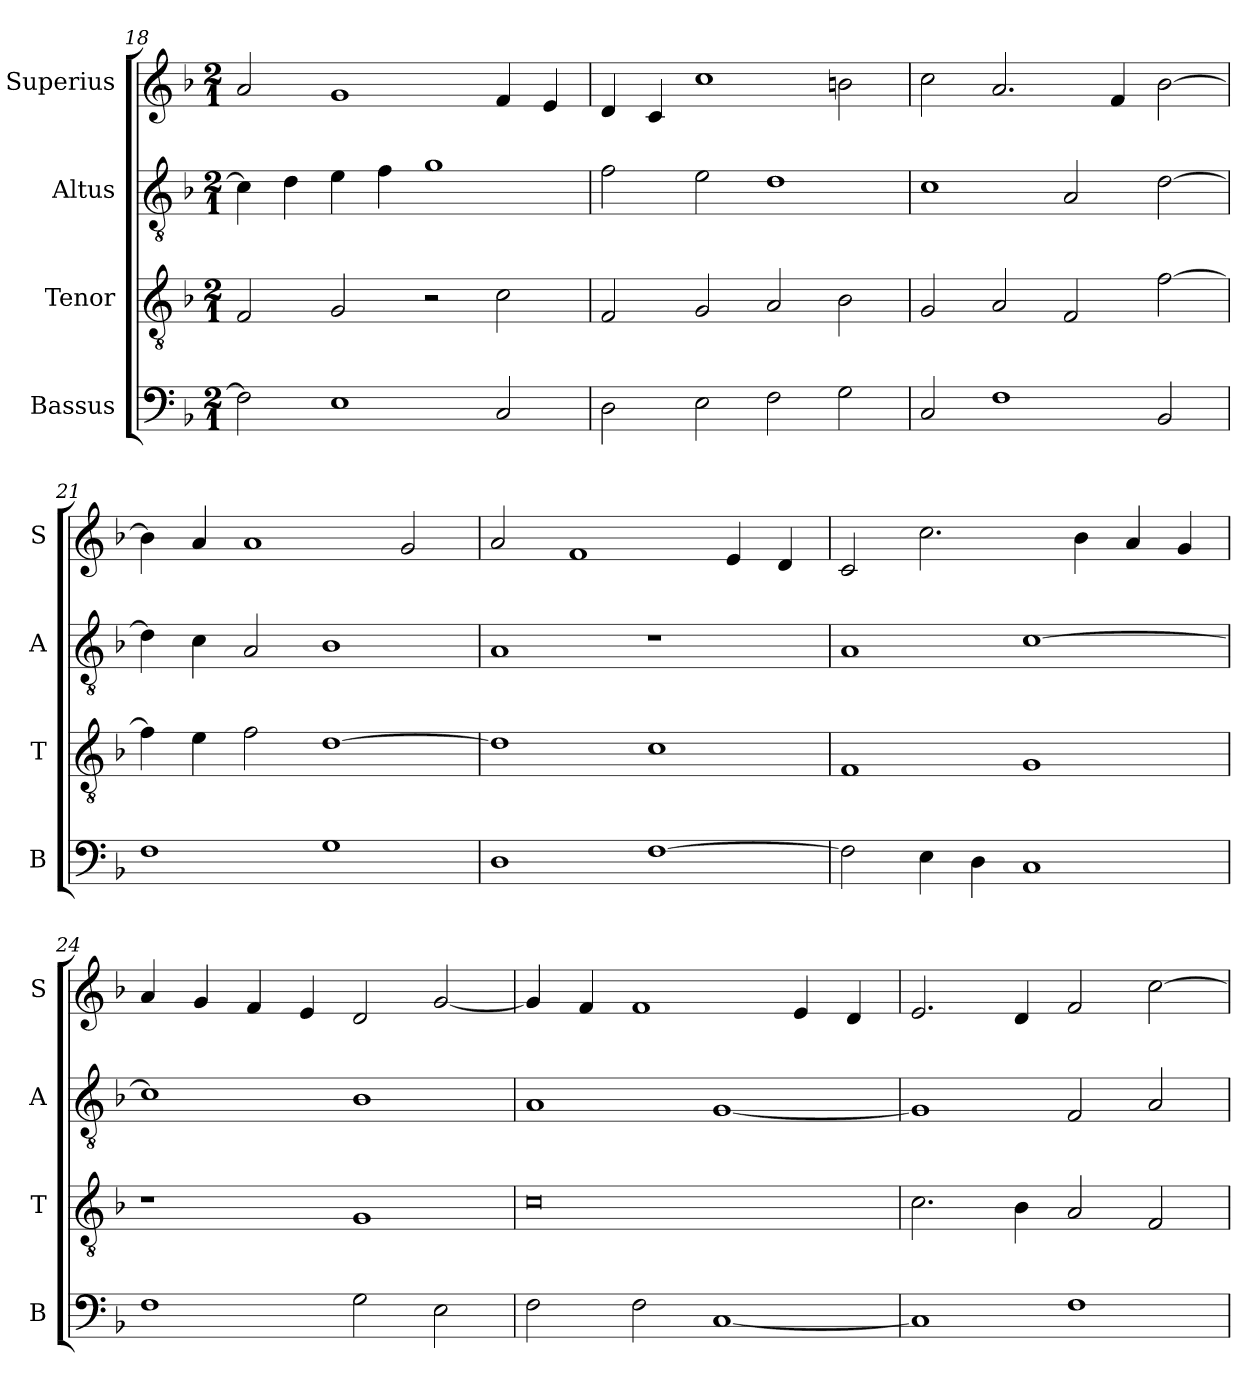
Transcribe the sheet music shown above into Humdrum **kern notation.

**kern	**kern	**kern	**kern
*part4	*part3	*part2	*part1
*staff4	*staff3	*staff2	*staff1
*I"Bassus	*I"Tenor	*I"Altus	*I"Superius
*I'B	*I'T	*I'A	*I'S
*clefF4	*clefGv2	*clefGv2	*clefG2
*k[b-]	*k[b-]	*k[b-]	*k[b-]
*F:	*F:	*F:	*F:
*M2/1	*M2/1	*M2/1	*M2/1
=18	=18	=18	=18
2F]	2F	4c]	2a
.	.	4d	.
1E	2G	4e	1g
.	.	4f	.
.	2r	1g	.
2C	2c	.	4f
.	.	.	4e
=19	=19	=19	=19
2D	2F	2f	4d
.	.	.	4c
2E	2G	2e	1cc
2F	2A	1d	.
2G	2B-	.	2bn
=20	=20	=20	=20
2C	2G	1c	2cc
1F	2A	.	2.a
.	2F	2A	.
.	.	.	4f
2BB-	[2f	[2d	[2b-
=21	=21	=21	=21
1F	4f]	4d]	4b-]
.	4e	4c	4a
.	2f	2A	1a
1G	[1d	1B-	.
.	.	.	2g
=22	=22	=22	=22
1D	1d]	1A	2a
.	.	.	1f
[1F	1c	1r	.
.	.	.	4e
.	.	.	4d
=23	=23	=23	=23
2F]	1F	1A	2c
4E	.	.	2.cc
4D	.	.	.
1C	1G	[1c	.
.	.	.	4b-
.	.	.	4a
.	.	.	4g
=24	=24	=24	=24
1F	1r	1c]	4a
.	.	.	4g
.	.	.	4f
.	.	.	4e
2G	1G	1B-	2d
2E	.	.	[2g
=25	=25	=25	=25
2F	0c	1A	4g]
.	.	.	4f
2F	.	.	1f
[1C	.	[1G	.
.	.	.	4e
.	.	.	4d
=26	=26	=26	=26
1C]	2.c	1G]	2.e
.	4B-	.	4d
1F	2A	2F	2f
.	2F	2A	[2cc
=	=	=	=
*-	*-	*-	*-
